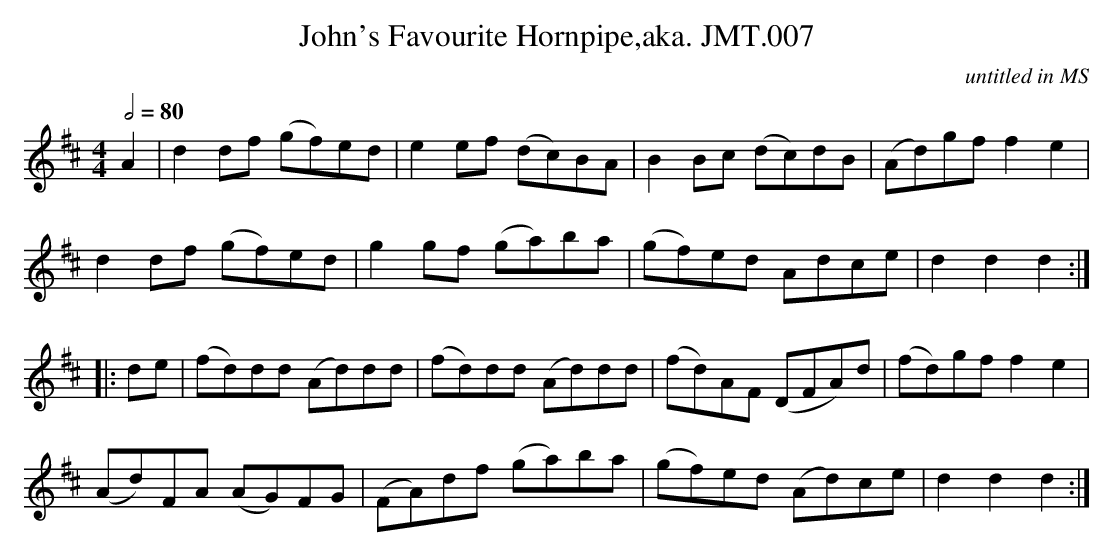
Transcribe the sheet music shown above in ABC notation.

X:1
T:John's Favourite Hornpipe,aka. JMT.007
M:4/4
L:1/8
Q:1/2=80
C:untitled in MS
K:D
A2 | d2 df (gf)ed | e2 ef (dc)BA | B2 Bc (dc)dB | (Ad)gf f2 e2 |
d2 df (gf)ed | g2gf (ga)ba | (gf)ed Adce | d2d2d2 :|
|: de | (fd)dd (Ad)dd | (fd)dd (Ad)dd | (fd)AF (DFA)d | (fd)gf f2e2 |
(Ad)FA (AG)FG | (FA)df (ga)ba | (gf)ed (Ad)ce | d2d2d2 :|
